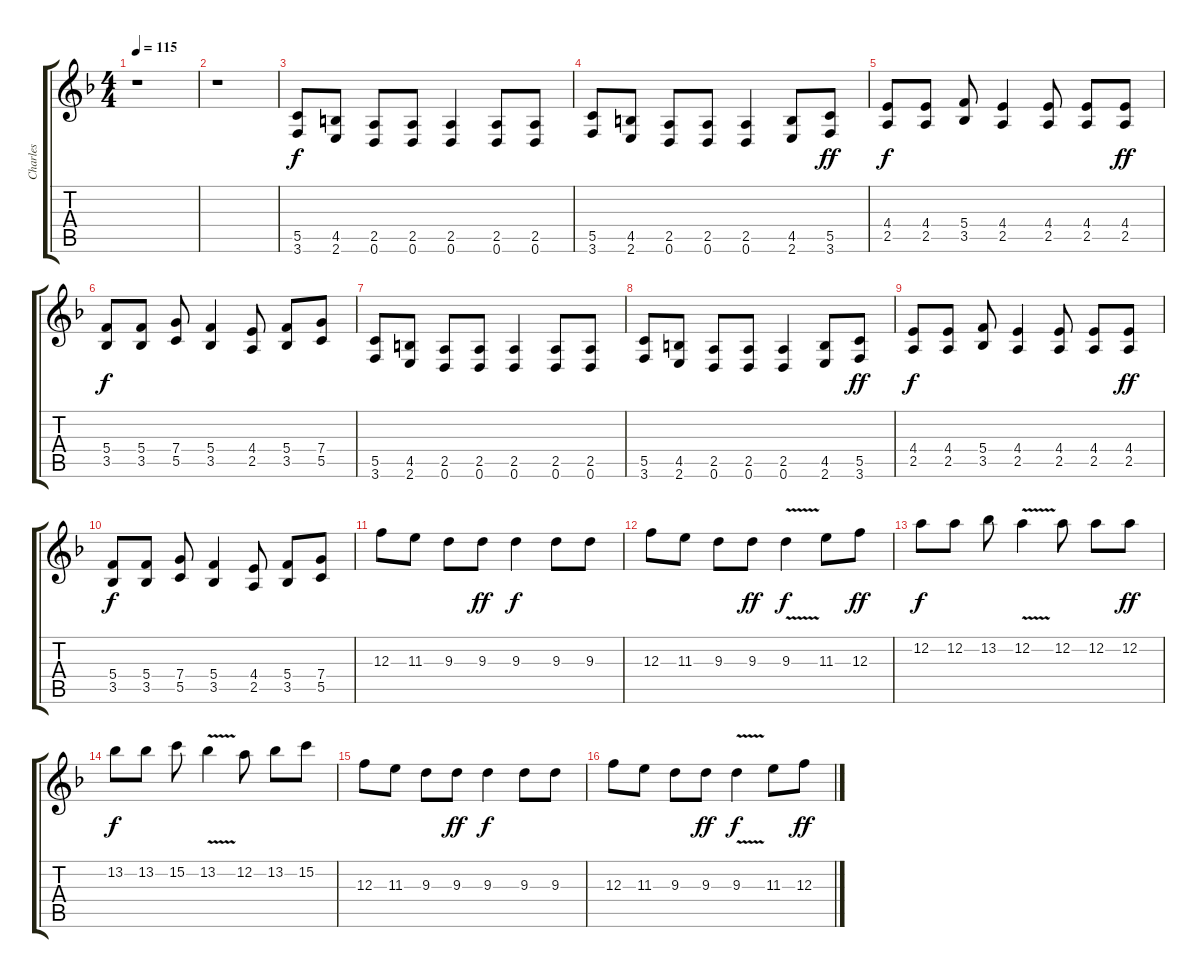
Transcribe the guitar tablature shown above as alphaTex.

\track ("Charles" "Charles") {instrument distortionguitar}
\staff {score tabs}
\tuning (D4 A3 F3 C3 G2 D2) {hide}
\ts (4 4)
\tempo 115
\clef g2
\ks dminor
r.1{dy f} |
r.1 |
(5.5 3.6).8{volume 16} (4.5 2.6).8 (2.5 0.6).8 (2.5 0.6).8 (2.5 0.6).4 (2.5 0.6).8 (2.5 0.6).8 |
(5.5 3.6).8 (4.5 2.6).8 (2.5 0.6).8 (2.5 0.6).8 (2.5 0.6).4 (4.5 2.6).8 (5.5 3.6).8{dy ff} |
(4.4 2.5).8{dy f} (4.4 2.5).8 (5.4 3.5).8 (4.4 2.5).4 (4.4 2.5).8 (4.4 2.5).8 (4.4 2.5).8{dy ff} |
(5.4 3.5).8{dy f} (5.4 3.5).8 (7.4 5.5).8 (5.4 3.5).4 (4.4 2.5).8 (5.4 3.5).8 (7.4 5.5).8 |
(5.5 3.6).8 (4.5 2.6).8 (2.5 0.6).8 (2.5 0.6).8 (2.5 0.6).4 (2.5 0.6).8 (2.5 0.6).8 |
(5.5 3.6).8 (4.5 2.6).8 (2.5 0.6).8 (2.5 0.6).8 (2.5 0.6).4 (4.5 2.6).8 (5.5 3.6).8{dy ff} |
(4.4 2.5).8{dy f} (4.4 2.5).8 (5.4 3.5).8 (4.4 2.5).4 (4.4 2.5).8 (4.4 2.5).8 (4.4 2.5).8{dy ff} |
(5.4 3.5).8{dy f} (5.4 3.5).8 (7.4 5.5).8 (5.4 3.5).4 (4.4 2.5).8 (5.4 3.5).8 (7.4 5.5).8 |
12.3.8{volume 10 instrument distortionguitar} 11.3.8 9.3.8 9.3.8{dy ff} 9.3.4{dy f} 9.3.8 9.3.8 |
12.3.8 11.3.8 9.3.8 9.3.8{dy ff} 9.3{v}.4{dy f} 11.3.8 12.3.8{dy ff} |
12.2.8{dy f} 12.2.8 13.2.8 12.2{v}.4 12.2.8 12.2.8 12.2.8{dy ff} |
13.2.8{dy f} 13.2.8 15.2.8 13.2{v}.4 12.2.8 13.2.8 15.2.8 |
12.3.8 11.3.8 9.3.8 9.3.8{dy ff} 9.3.4{dy f} 9.3.8 9.3.8 |
12.3.8 11.3.8 9.3.8 9.3.8{dy ff} 9.3{v}.4{dy f} 11.3.8 12.3.8{dy ff}
